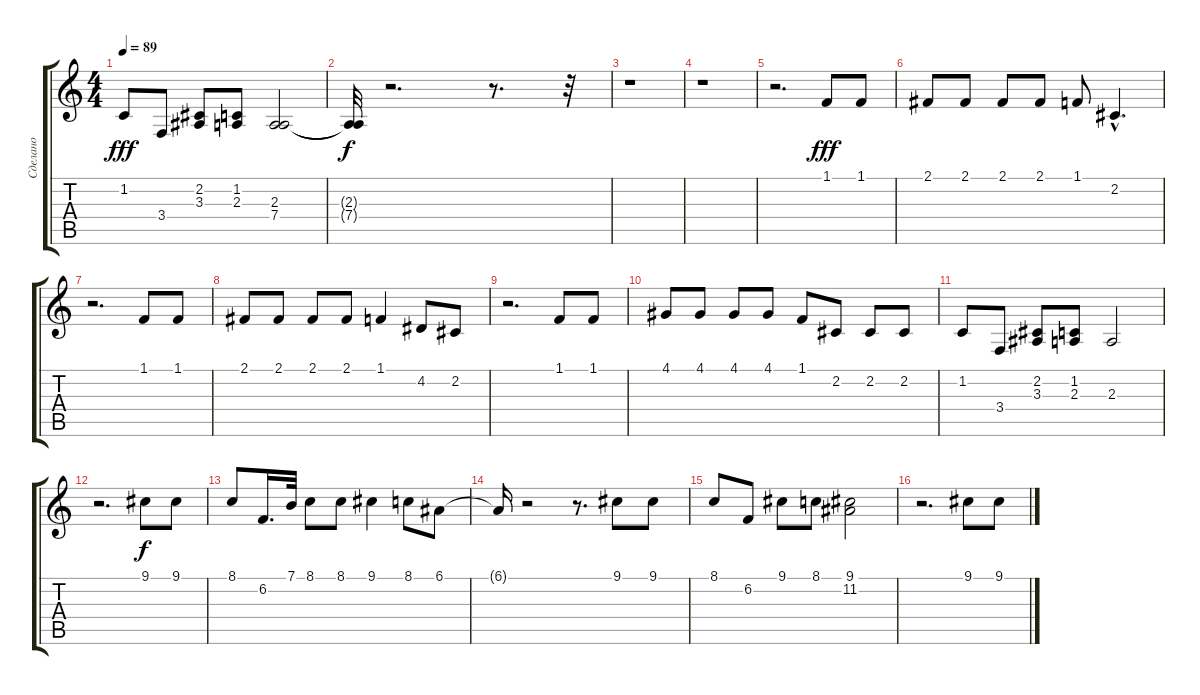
\track ("Сделано" "Сделано") {instrument trombone}
\staff {score tabs}
\tuning (E4 B3 G3 D3 A2 E2) {hide}
\ts (4 4)
\tempo 89
\clef g2
\ks c
1.2.8{dy fff} 3.4.8 (2.2 3.3).8 (1.2 2.3).8 (2.3 7.4).2 |
(2.3{t} 7.4{t}).32{dy f} r.2{d} r.8{d} r.32 |
r.1 |
r.1 |
r.2{d} 1.1.8{dy fff} 1.1.8 |
2.1.8 2.1.8 2.1.8 2.1.8 1.1.8 2.2{hac}.4{d} |
r.2{d} 1.1.8 1.1.8 |
2.1.8 2.1.8 2.1.8 2.1.8 1.1.4 4.2.8 2.2.8 |
r.2{d} 1.1.8 1.1.8 |
4.1.8 4.1.8 4.1.8 4.1.8 1.1.8 2.2.8 2.2.8 2.2.8 |
1.2.8 3.4.8 (2.2 3.3).8 (1.2 2.3).8 2.3.2 |
r.2{d} 9.1.8{dy f} 9.1.8 |
8.1.8 6.2.16{d} 7.1.32 8.1.8 8.1.8 9.1.4 8.1.8 6.1.8 |
6.1{t}.16 r.2 r.8{d} 9.1.8 9.1.8 |
8.1.8 6.2.8 9.1.8 8.1.8 (9.1 11.2).2 |
r.2{d} 9.1.8 9.1.8
